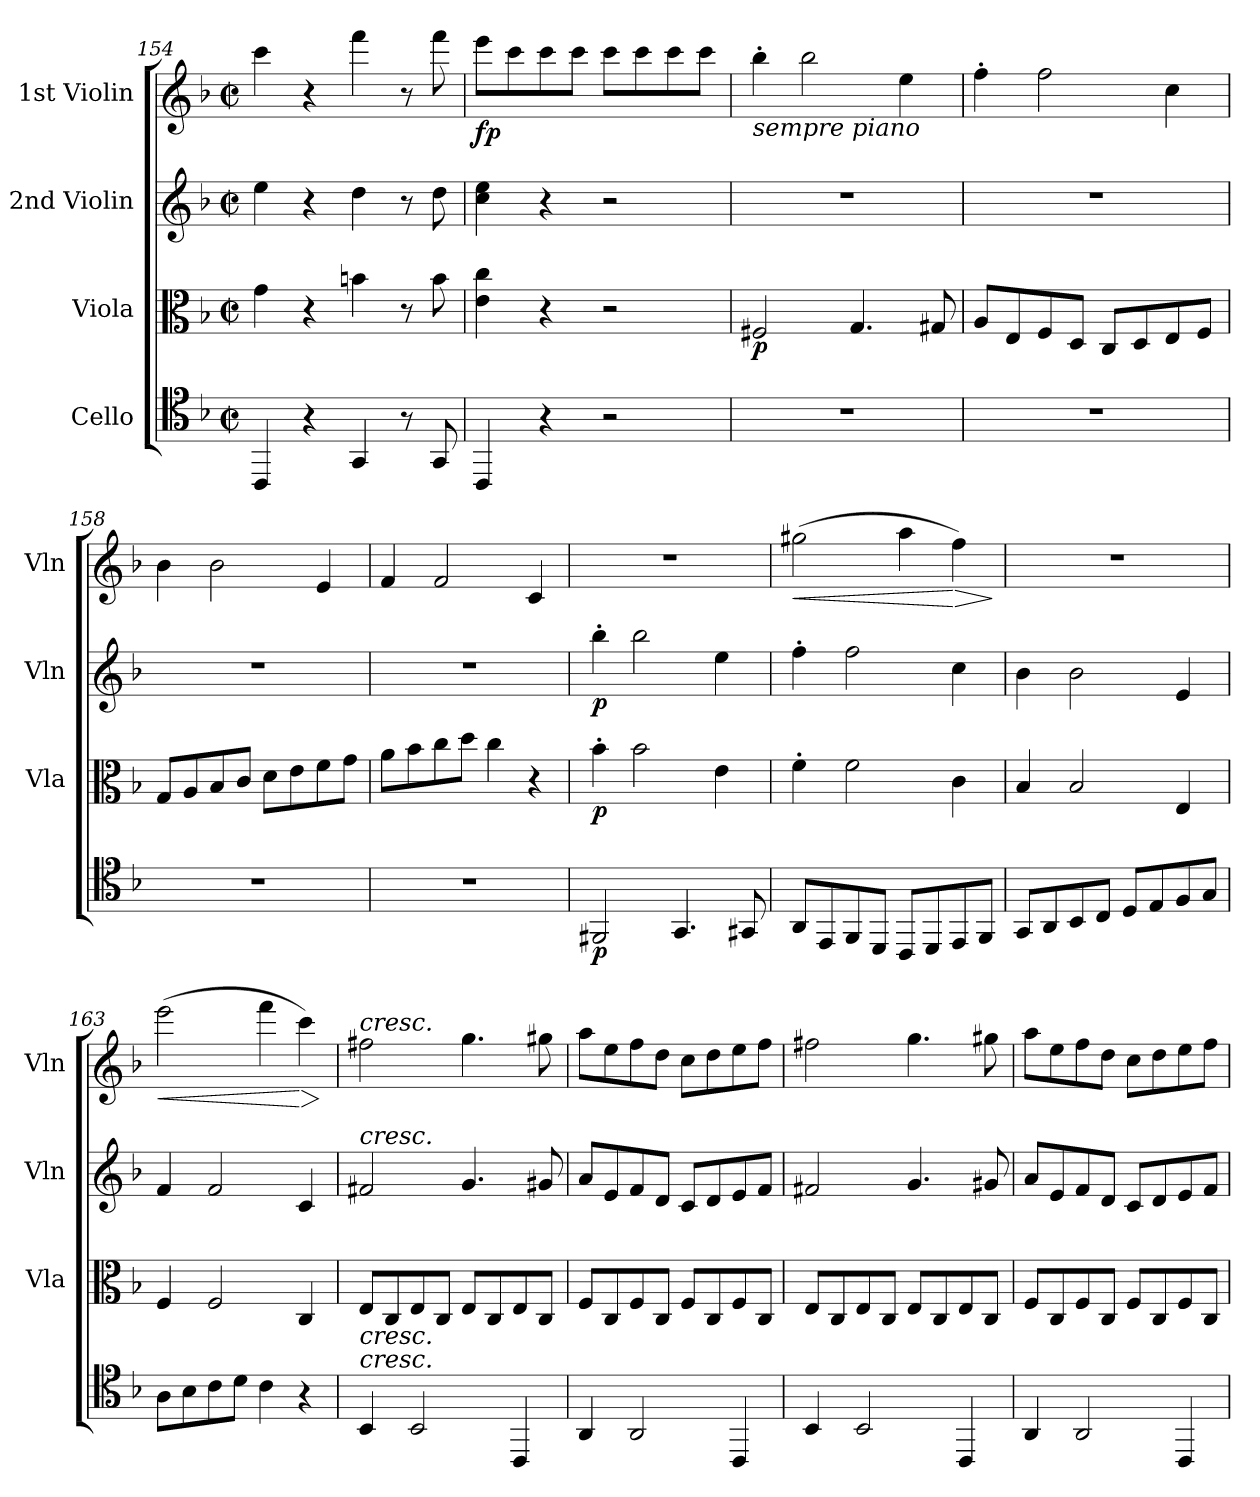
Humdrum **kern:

**kern	**dynam	**kern	**dynam	**kern	**dynam	**kern	**dynam
*part4	*part4	*part3	*part3	*part2	*part2	*part1	*part1
*staff4	*staff4	*staff3	*staff3	*staff2	*staff2	*staff1	*staff1
*I"Cello	*	*I"Viola	*	*I"2nd Violin	*	*I"1st Violin	*
*	*	*I'Vla	*	*I'Vln	*	*I'Vln	*
*clefC4	*	*clefC3	*	*clefG2	*	*clefG2	*
*k[b-]	*	*k[b-]	*	*k[b-]	*	*k[b-]	*
*M2/2	*	*M2/2	*	*M2/2	*	*M2/2	*
*met(c|)	*	*met(c|)	*	*met(c|)	*	*met(c|)	*
=154	=154	=154	=154	=154	=154	=154	=154
4CC	.	4g	.	4ee	.	4ccc	.
4r	.	4r	.	4r	.	4r	.
4GG	.	4bn	.	4dd	.	4fff	.
8r	.	8r	.	8r	.	8r	.
8GG	.	8b	.	8dd	.	8fff	.
=155	=155	=155	=155	=155	=155	=155	=155
4CC	.	4e 4cc	.	4cc 4ee	.	8eeeL	fp
.	.	.	.	.	.	8ccc	.
4r	.	4r	.	4r	.	8ccc	.
.	.	.	.	.	.	8cccJ	.
2r	.	2r	.	2r	.	8cccL	.
.	.	.	.	.	.	8ccc	.
.	.	.	.	.	.	8ccc	.
.	.	.	.	.	.	8cccJ	.
=156	=156	=156	=156	=156	=156	=156	=156
!	!	!	!	!	!	!LO:TX:b:i:t=sempre piano	!
1r	.	2F#X	p	1r	.	4bb-'	.
.	.	.	.	.	.	2bb-	.
.	.	4.G	.	.	.	.	.
.	.	.	.	.	.	4ee	.
.	.	8G#X	.	.	.	.	.
=157	=157	=157	=157	=157	=157	=157	=157
1r	.	8AL	.	1r	.	4ff'	.
.	.	8E	.	.	.	.	.
.	.	8F	.	.	.	2ff	.
.	.	8DJ	.	.	.	.	.
.	.	8CL	.	.	.	.	.
.	.	8D	.	.	.	.	.
.	.	8E	.	.	.	4cc	.
.	.	8FJ	.	.	.	.	.
=158	=158	=158	=158	=158	=158	=158	=158
1r	.	8GL	.	1r	.	4b-	.
.	.	8A	.	.	.	.	.
.	.	8B-	.	.	.	2b-	.
.	.	8cJ	.	.	.	.	.
.	.	8dL	.	.	.	.	.
.	.	8e	.	.	.	.	.
.	.	8f	.	.	.	4e	.
.	.	8gJ	.	.	.	.	.
=159	=159	=159	=159	=159	=159	=159	=159
1r	.	8aL	.	1r	.	4f	.
.	.	8b-	.	.	.	.	.
.	.	8cc	.	.	.	2f	.
.	.	8ddJ	.	.	.	.	.
.	.	4cc	.	.	.	.	.
.	.	4r	.	.	.	4c	.
=160	=160	=160	=160	=160	=160	=160	=160
2FF#X	p	4b-'	p	4bb-'	p	1r	.
.	.	2b-	.	2bb-	.	.	.
4.GG	.	.	.	.	.	.	.
.	.	4e	.	4ee	.	.	.
8GG#X	.	.	.	.	.	.	.
=161	=161	=161	=161	=161	=161	=161	=161
!	!	!	!	!	!	!	!LO:HP:b
8AAL	.	4f'	.	4ff'	.	(2gg#X	<
8EE	.	.	.	.	.	.	.
8FF	.	2f	.	2ff	.	.	.
8DDJ	.	.	.	.	.	.	.
8CCL	.	.	.	.	.	4aa	.
8DD	.	.	.	.	.	.	.
!	!	!	!	!	!	!	!LO:HP:n=1:b
8EE	.	4c	.	4cc	.	4ff)	[ >
8FFJ	.	.	.	.	.	.	.
.	.	.	.	.	.	.	]
=162	=162	=162	=162	=162	=162	=162	=162
8GGL	.	4B-	.	4b-	.	1r	.
8AA	.	.	.	.	.	.	.
8BB-	.	2B-	.	2b-	.	.	.
8CJ	.	.	.	.	.	.	.
8DL	.	.	.	.	.	.	.
8E	.	.	.	.	.	.	.
8F	.	4E	.	4e	.	.	.
8GJ	.	.	.	.	.	.	.
=163	=163	=163	=163	=163	=163	=163	=163
!	!	!	!	!	!	!	!LO:HP:b
8AL	.	4F	.	4f	.	(2eee	<
8B-	.	.	.	.	.	.	.
8c	.	2F	.	2f	.	.	.
8dJ	.	.	.	.	.	.	.
4c	.	.	.	.	.	4fff	.
!	!	!	!	!	!	!	!LO:HP:n=1:b
4r	.	4C	.	4c	.	4ccc)	[ >
.	.	.	.	.	.	.	]
=164	=164	=164	=164	=164	=164	=164	=164
!	!	!	!	!	!	!LO:TX:a:i:t=cresc.	!
!	!	!	!	!LO:TX:a:i:t=cresc.	!	!	!
!	!	!LO:TX:b:i:t=cresc.	!	!	!	!	!
!LO:TX:a:i:t=cresc.	!	!	!	!	!	!	!
4BB-	.	8EL	.	2f#X	.	2ff#X	.
.	.	8C	.	.	.	.	.
2BB-	.	8E	.	.	.	.	.
.	.	8CJ	.	.	.	.	.
.	.	8EL	.	4.g	.	4.gg	.
.	.	8C	.	.	.	.	.
4CC	.	8E	.	.	.	.	.
.	.	8CJ	.	8g#X	.	8gg#X	.
=165	=165	=165	=165	=165	=165	=165	=165
4AA	.	8FL	.	8aL	.	8aaL	.
.	.	8C	.	8e	.	8ee	.
2AA	.	8F	.	8f	.	8ff	.
.	.	8CJ	.	8dJ	.	8ddJ	.
.	.	8FL	.	8cL	.	8ccL	.
.	.	8C	.	8d	.	8dd	.
4CC	.	8F	.	8e	.	8ee	.
.	.	8CJ	.	8fJ	.	8ffJ	.
=166	=166	=166	=166	=166	=166	=166	=166
4BB-	.	8EL	.	2f#X	.	2ff#X	.
.	.	8C	.	.	.	.	.
2BB-	.	8E	.	.	.	.	.
.	.	8CJ	.	.	.	.	.
.	.	8EL	.	4.g	.	4.gg	.
.	.	8C	.	.	.	.	.
4CC	.	8E	.	.	.	.	.
.	.	8CJ	.	8g#X	.	8gg#X	.
=167	=167	=167	=167	=167	=167	=167	=167
4AA	.	8FL	.	8aL	.	8aaL	.
.	.	8C	.	8e	.	8ee	.
2AA	.	8F	.	8f	.	8ff	.
.	.	8CJ	.	8dJ	.	8ddJ	.
.	.	8FL	.	8cL	.	8ccL	.
.	.	8C	.	8d	.	8dd	.
4CC	.	8F	.	8e	.	8ee	.
.	.	8CJ	.	8fJ	.	8ffJ	.
=	=	=	=	=	=	=	=
*-	*-	*-	*-	*-	*-	*-	*-
